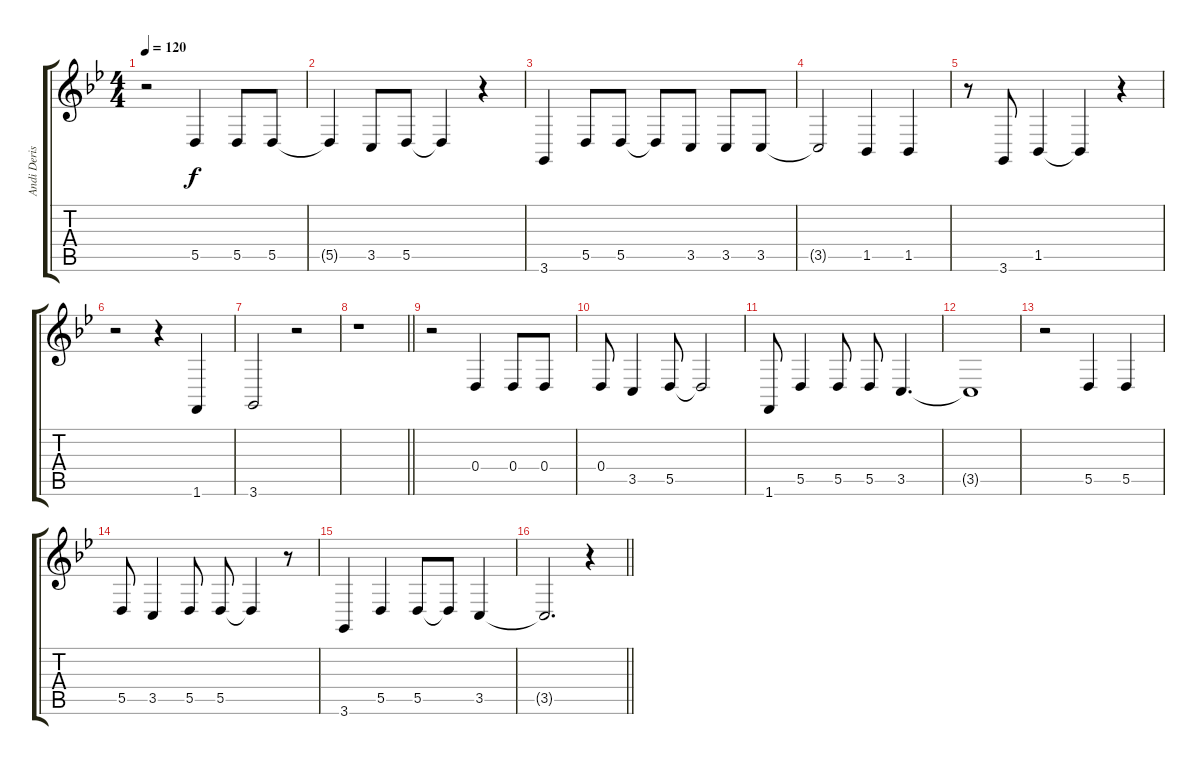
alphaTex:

\track ("Andi Deris" "Andi Deris") {instrument lead1square}
\staff {score tabs}
\tuning (E4 B3 G3 D3 A2 E2) {hide}
\ts (4 4)
\tempo 120
\clef g2
\ks gminor
r.2{dy f} 5.5.4 5.5.8 5.5.8 |
5.5{t}.4 3.5.8 5.5.8 5.5{t}.4 r.4 |
3.6.4 5.5.8 5.5.8 5.5{t}.8 3.5.8 3.5.8 3.5.8 |
3.5{t}.2 1.5.4 1.5.4 |
r.8 3.6.8 1.5.4 1.5{t}.4 r.4 |
r.2 r.4 1.6.4 |
3.6.2 r.2 |
\barLineRight lightlight
r.1 |
r.2 0.4.4 0.4.8 0.4.8 |
0.4.8 3.5.4 5.5.8 5.5{t}.2 |
1.6.8 5.5.4 5.5.8 5.5.8 3.5.4{d} |
3.5{t}.1 |
r.2 5.5.4 5.5.4 |
5.5.8 3.5.4 5.5.8 5.5.8 5.5{t}.4 r.8 |
3.6.4 5.5.4 5.5.8 5.5{t}.8 3.5.4 |
\barLineRight lightlight
3.5{t}.2{d} r.4
